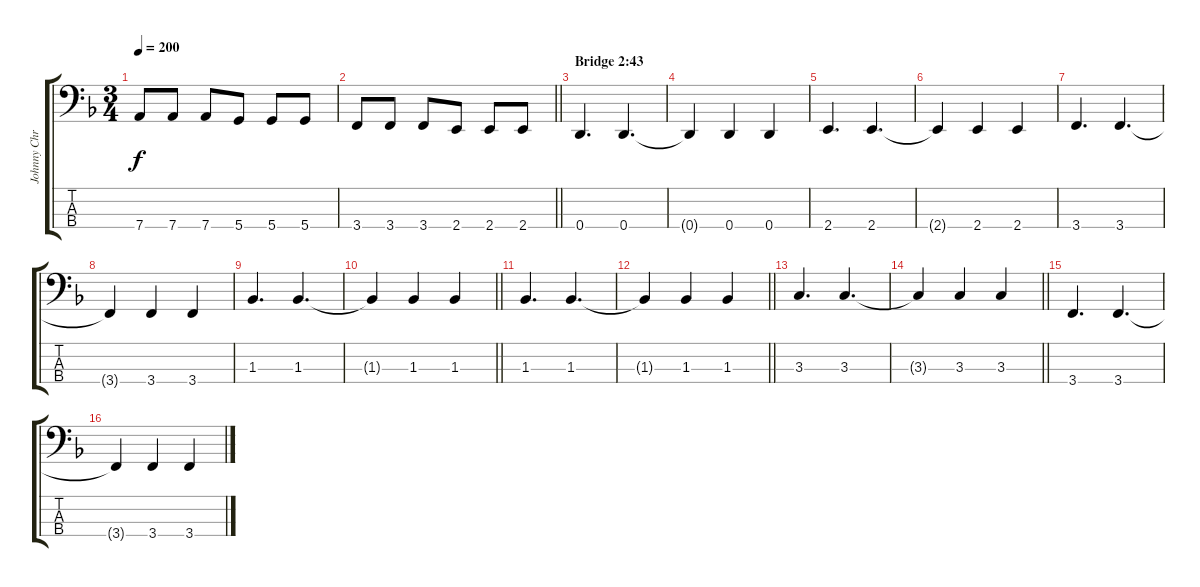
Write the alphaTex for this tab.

\track ("Johnny Christ (Bass)" "Johnny Chr") {instrument electricbasspick}
\staff {score tabs}
\tuning (G2 D2 A1 D1) {hide}
\ts (3 4)
\tempo 200
\clef f4
\ks f
7.4.8{dy f} 7.4.8 7.4.8 5.4.8 5.4.8 5.4.8 |
\barLineRight lightlight
3.4.8 3.4.8 3.4.8 2.4.8 2.4.8 2.4.8 |
\section ("" "Bridge 2:43")
0.4.4{d} 0.4.4{d} |
0.4{t}.4 0.4.4 0.4.4 |
2.4.4{d} 2.4.4{d} |
2.4{t}.4 2.4.4 2.4.4 |
3.4.4{d} 3.4.4{d} |
3.4{t}.4 3.4.4 3.4.4 |
1.3.4{d} 1.3.4{d} |
\barLineRight lightlight
1.3{t}.4 1.3.4 1.3.4 |
\section ("" "")
1.3.4{d} 1.3.4{d} |
\barLineRight lightlight
1.3{t}.4 1.3.4 1.3.4 |
3.3.4{d} 3.3.4{d} |
\barLineRight lightlight
3.3{t}.4 3.3.4 3.3.4 |
3.4.4{d} 3.4.4{d} |
3.4{t}.4 3.4.4 3.4.4
